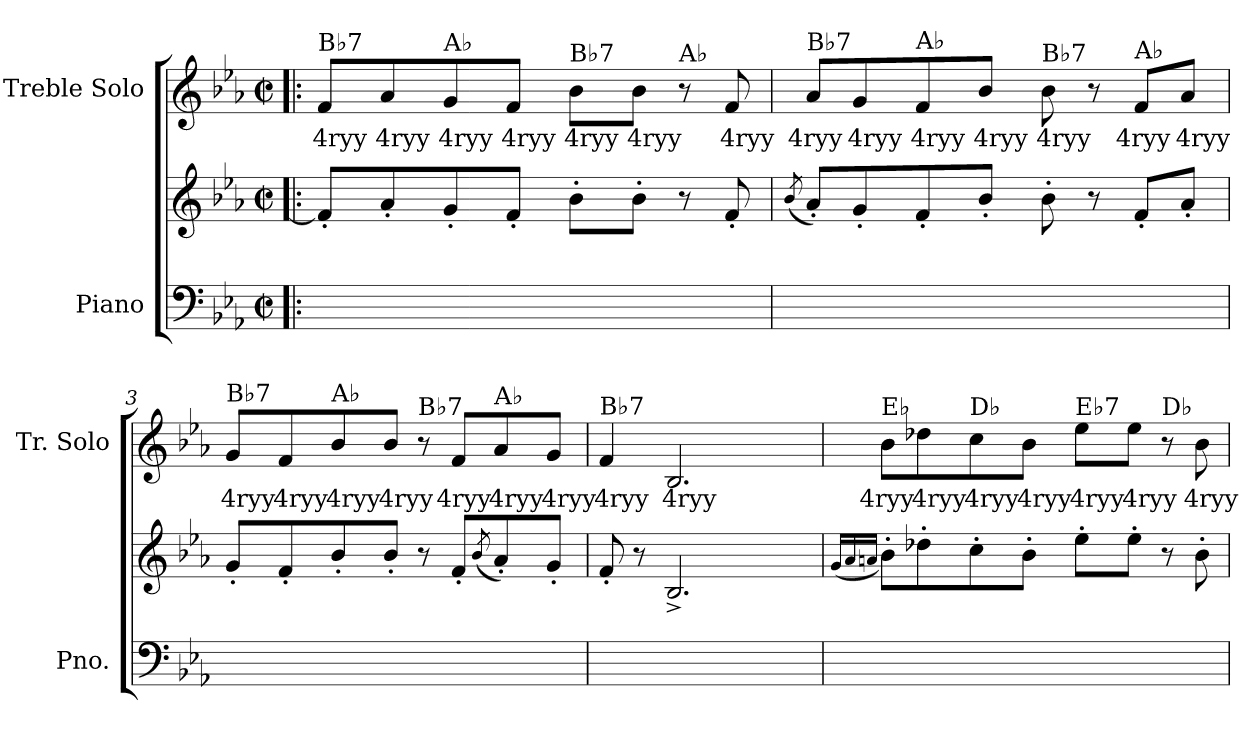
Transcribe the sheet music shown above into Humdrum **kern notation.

**kern	**kern	**kern	**text
*part2	*part2	*part1	*part1
*staff3	*staff2	*staff1	*staff1
*I"Piano	*	*I"Treble Solo	*
*I'Pno.	*	*I'Tr. Solo	*
*clefF4	*clefG2	*clefG2	*
*k[b-e-a-]	*k[b-e-a-]	*k[b-e-a-]	*
*E-:	*E-:	*E-:	*
*M4/4	*M4/4	*M4/4	*
*met(c|)	*met(c|)	*met(c|)	*
=1!|:	=1!|:	=1!|:	=1!|:
!	!	!LO:TX:a:t=B♭7	!
4ryy	8f'L]	8fL	4ryy
.	8a-'	8a-	4ryy
!	!	!LO:TX:a:t=A♭	!
4ryy	8g'	8g	4ryy
.	8f'J	8fJ	4ryy
!	!	!LO:TX:a:t=B♭7	!
4ryy	8b-'L	8b-L	4ryy
.	8b-'J	8b-J	4ryy
!	!	!LO:TX:a:t=A♭	!
4ryy	8r	8r	.
.	8f'	8f	4ryy
=2	=2	=2	=2
.	(8qb-/	.	.
!	!	!LO:TX:a:t=B♭7	!
4ryy	8a-'L)	8a-L	4ryy
.	8g'	8g	4ryy
!	!	!LO:TX:a:t=A♭	!
4ryy	8f'	8f	4ryy
.	8b-'J	8b-J	4ryy
!	!	!LO:TX:a:t=B♭7	!
4ryy	8b-'	8b-	4ryy
.	8r	8r	.
!	!	!LO:TX:a:t=A♭	!
4ryy	8f'L	8fL	4ryy
.	8a-'J	8a-J	4ryy
=3	=3	=3	=3
!	!	!LO:TX:a:t=B♭7	!
4ryy	8g'L	8gL	4ryy
.	8f'	8f	4ryy
!	!	!LO:TX:a:t=A♭	!
4ryy	8b-'	8b-	4ryy
.	8b-'J	8b-J	4ryy
!	!	!LO:TX:a:t=B♭7	!
4ryy	8r	8r	.
.	8f'L	8fL	4ryy
.	(8qb-/	.	.
!	!	!LO:TX:a:t=A♭	!
4ryy	8a-')	8a-	4ryy
.	8g'J	8gJ	4ryy
=4	=4	=4	=4
!	!	!LO:TX:a:t=B♭7	!
4ryy	8f'	4f	4ryy
.	8r	.	.
4ryy	2.B-^	2.B-	4ryy
4ryy	.	.	.
4ryy	.	.	.
=5	=5	=5	=5
.	(16qqg/LL	.	.
.	16qqa-/	.	.
.	16qqan/JJ	.	.
!	!	!LO:TX:a:t=E♭	!
4ryy	8b-'L)	8b-L	4ryy
.	8dd-X'	8dd-X	4ryy
!	!	!LO:TX:a:t=D♭	!
4ryy	8cc'	8cc	4ryy
.	8b-'J	8b-J	4ryy
!	!	!LO:TX:a:t=E♭7	!
4ryy	8ee-'L	8ee-L	4ryy
.	8ee-'J	8ee-J	4ryy
!	!	!LO:TX:a:t=D♭	!
4ryy	8r	8r	.
.	8b-'	8b-	4ryy
=	=	=	=
*-	*-	*-	*-
